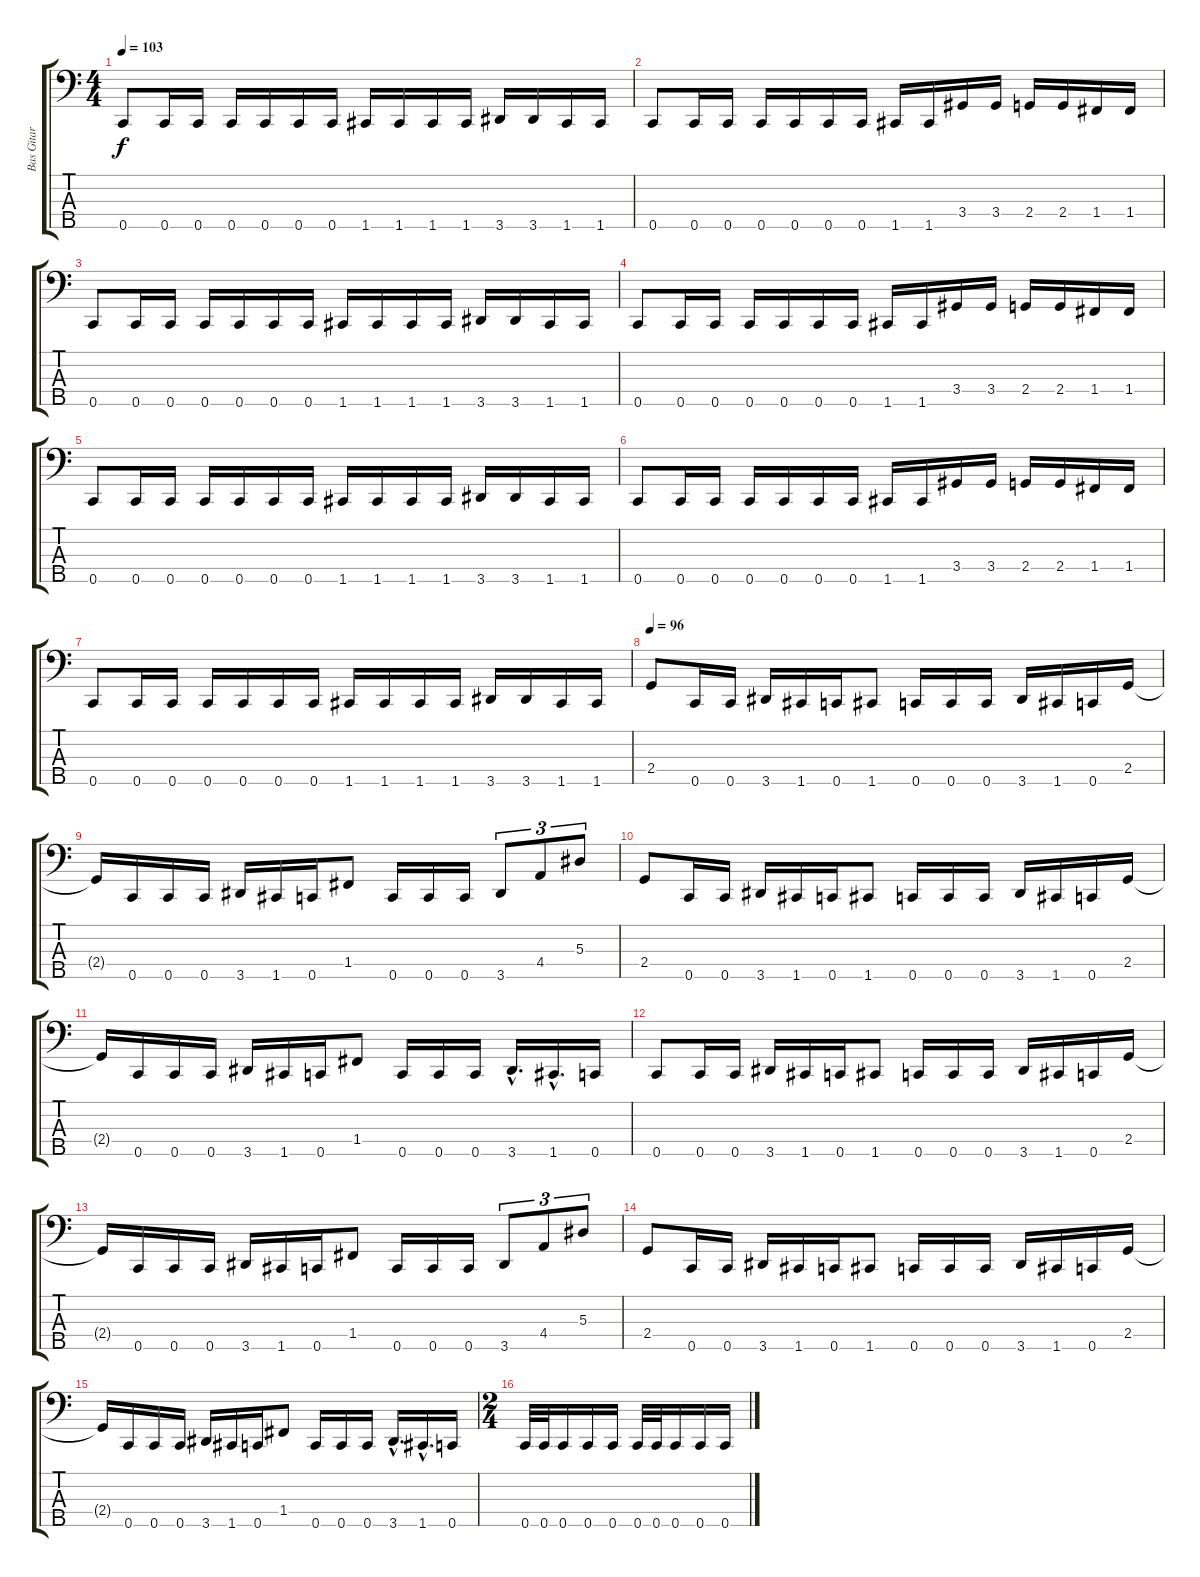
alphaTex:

\track ("Bas Gitar" "Bas Gitar") {instrument electricbasspick}
\staff {score tabs}
\tuning (Ab2 Eb2 Bb1 F1 C1) {hide}
\ts (4 4)
\tempo 103
\clef f4
\ks c
0.5.8{dy f} 0.5.16 0.5.16 0.5.16 0.5.16 0.5.16 0.5.16 1.5.16 1.5.16 1.5.16 1.5.16 3.5.16 3.5.16 1.5.16 1.5.16 |
0.5.8 0.5.16 0.5.16 0.5.16 0.5.16 0.5.16 0.5.16 1.5.16 1.5.16 3.4.16 3.4.16 2.4.16 2.4.16 1.4.16 1.4.16 |
0.5.8 0.5.16 0.5.16 0.5.16 0.5.16 0.5.16 0.5.16 1.5.16 1.5.16 1.5.16 1.5.16 3.5.16 3.5.16 1.5.16 1.5.16 |
0.5.8 0.5.16 0.5.16 0.5.16 0.5.16 0.5.16 0.5.16 1.5.16 1.5.16 3.4.16 3.4.16 2.4.16 2.4.16 1.4.16 1.4.16 |
0.5.8 0.5.16 0.5.16 0.5.16 0.5.16 0.5.16 0.5.16 1.5.16 1.5.16 1.5.16 1.5.16 3.5.16 3.5.16 1.5.16 1.5.16 |
0.5.8 0.5.16 0.5.16 0.5.16 0.5.16 0.5.16 0.5.16 1.5.16 1.5.16 3.4.16 3.4.16 2.4.16 2.4.16 1.4.16 1.4.16 |
0.5.8 0.5.16 0.5.16 0.5.16 0.5.16 0.5.16 0.5.16 1.5.16 1.5.16 1.5.16 1.5.16 3.5.16 3.5.16 1.5.16 1.5.16 |
\section ("" "")
\tempo 96
2.4.8 0.5.16 0.5.16 3.5.16 1.5.16 0.5.16 1.5.8 0.5.16 0.5.16 0.5.16 3.5.16 1.5.16 0.5.16 2.4.16 |
2.4{t}.16 0.5.16 0.5.16 0.5.16 3.5.16 1.5.16 0.5.16 1.4.8 0.5.16 0.5.16 0.5.16 3.5.8{tu (3 2)} 4.4.8{tu (3 2)} 5.3.8{tu (3 2)} |
2.4.8 0.5.16 0.5.16 3.5.16 1.5.16 0.5.16 1.5.8 0.5.16 0.5.16 0.5.16 3.5.16 1.5.16 0.5.16 2.4.16 |
2.4{t}.16 0.5.16 0.5.16 0.5.16 3.5.16 1.5.16 0.5.16 1.4.8 0.5.16 0.5.16 0.5.16 3.5{hac}.16{d} 1.5{hac}.16{d} 0.5.16 |
0.5.8 0.5.16 0.5.16 3.5.16 1.5.16 0.5.16 1.5.8 0.5.16 0.5.16 0.5.16 3.5.16 1.5.16 0.5.16 2.4.16 |
2.4{t}.16 0.5.16 0.5.16 0.5.16 3.5.16 1.5.16 0.5.16 1.4.8 0.5.16 0.5.16 0.5.16 3.5.8{tu (3 2)} 4.4.8{tu (3 2)} 5.3.8{tu (3 2)} |
2.4.8 0.5.16 0.5.16 3.5.16 1.5.16 0.5.16 1.5.8 0.5.16 0.5.16 0.5.16 3.5.16 1.5.16 0.5.16 2.4.16 |
2.4{t}.16 0.5.16 0.5.16 0.5.16 3.5.16 1.5.16 0.5.16 1.4.8 0.5.16 0.5.16 0.5.16 3.5{hac}.16{d} 1.5{hac}.16{d} 0.5.16 |
\ts (2 4)
0.5.32 0.5.32 0.5.16 0.5.16 0.5.16 0.5.32 0.5.32 0.5.16 0.5.16 0.5.16
